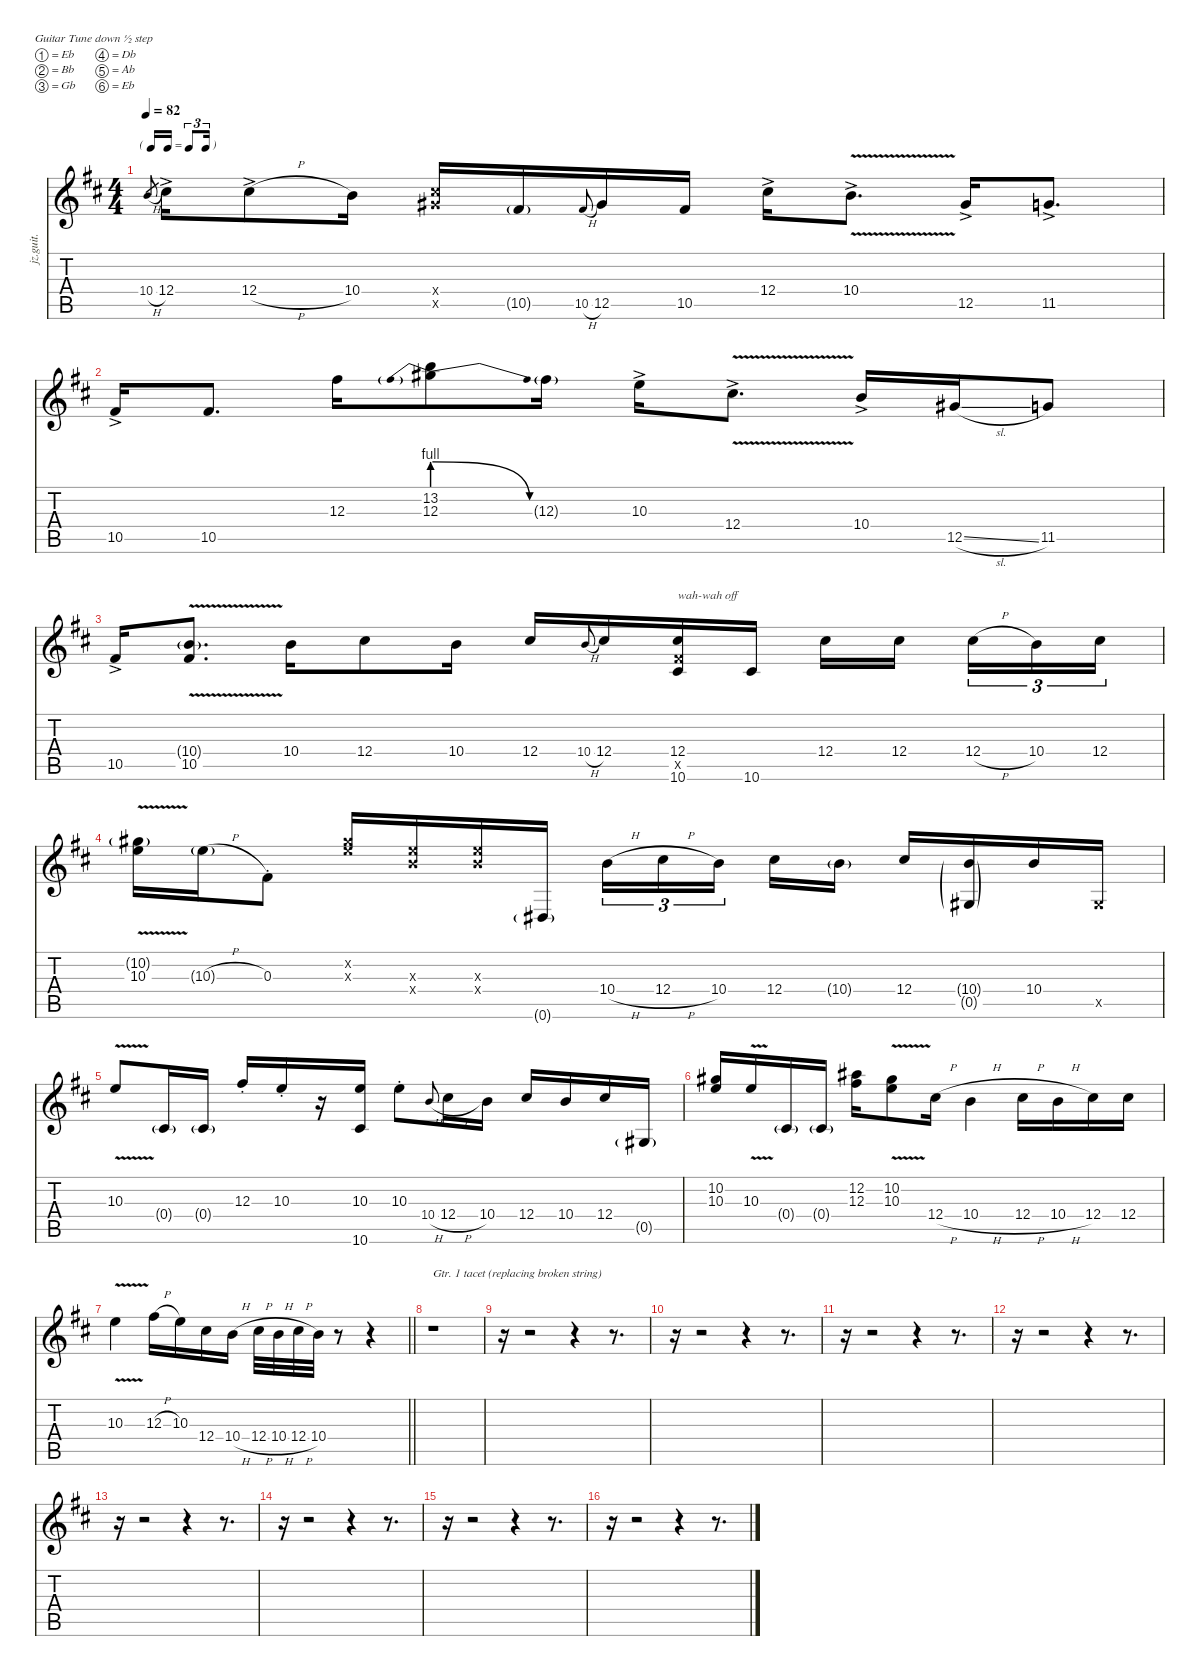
\defaultSystemsLayout 4
\hideDynamics
\bracketExtendMode nobrackets
\otherSystemsTrackNameOrientation horizontal
\track ("Jimi" "jz.guit.") {instrument electricguitarjazz}
\staff {score tabs}
\tuning (Eb4 Bb3 Gb3 Db3 Ab2 Eb2)
\ts (4 4)
\tf triplet16th
\tempo 82
\clef g2
\ks d
10.4{h acc forcenatural}.8{gr dy mf beam Up} 12.4{ac acc #}.16{dy f beam Down} 12.4{h ac acc #}.8{beam Down} 10.4{acc forcenatural}.16{beam Down} (12.4{x acc #} 12.5{x acc #}).16{beam Up} 10.5{g acc #}.16{dy mf beam Up} 10.5{h acc #}.8{gr onbeat beam Up} 12.5{acc #}.16{dy f beam Up} 10.5{acc #}.16{beam Up} 12.4{ac acc #}.16{beam Down} 10.4{v ac acc forcenatural}.8{d beam Down} 12.5{ac acc #}.16{beam Up} 11.5{ac acc forcenatural}.8{d beam Up} |
10.5{ac acc #}.16{beam Up} 10.5{acc #}.8{d beam Up} 12.3{acc #}.16{beam Down} (13.2{acc forcenatural} 12.3{be (prebendrelease 0 4 45 0)}).8{beam Down} 12.3{g acc #}.16{dy mf beam Down} 10.3{ac acc forcenatural}.16{dy f beam Down} 12.4{v ac acc #}.8{d beam Down} 10.4{ac acc forcenatural}.16{beam Up} 12.5{sl acc #}.16{beam Up} 11.5{acc forcenatural}.8{beam Up} |
10.5{ac acc #}.16{beam Up} (10.4{v g acc forcenatural} 10.5{v acc #}).8{d beam Up} 10.4{acc forcenatural}.16{beam Down} 12.4{acc #}.8{beam Down} 10.4{acc forcenatural}.16{beam Down} 12.4{acc #}.16{beam Up} 10.4{h acc forcenatural}.8{gr onbeat dy mf beam Up} 12.4{acc #}.16{dy f beam Up} (12.4{acc #} 10.5{x acc #} 10.6{acc #}).16{txt "wah-wah off" beam Up} 10.6{acc #}.16{beam Up} 12.4{acc #}.16{beam Down} 12.4{acc #}.16{beam Down} 12.4{h acc #}.16{tu (3 2) beam Down} 10.4{acc forcenatural}.16{tu (3 2) beam Down} 12.4{acc #}.16{tu (3 2) beam Down} |
(10.2{g acc #} 10.3{v acc forcenatural}).16{beam Down} 10.3{h g acc forcenatural}.16{dy mf beam Down} 0.3{st acc #}.8{beam Down} (10.2{x acc #} 10.3{x acc forcenatural}).16{dy f beam Up} (10.3{x acc forcenatural} 10.4{x acc forcenatural}).16{beam Up} (10.3{x acc forcenatural} 10.4{x acc forcenatural}).16{beam Up} 0.6{g acc #}.16{dy mf beam Up} 10.4{h acc forcenatural}.16{tu (3 2) dy f beam Down} 12.4{h acc #}.16{tu (3 2) beam Down} 10.4{acc forcenatural}.16{tu (3 2) beam Down} 12.4{acc #}.16{beam Down} 10.4{g acc forcenatural}.16{dy mf beam Down} 12.4{acc #}.16{dy f beam Up} (10.4{g acc forcenatural} 0.5{g acc #}).16{dy mf beam Up} 10.4{acc forcenatural}.16{dy f beam Up} 0.5{x acc #}.16{beam Up} |
10.3{v acc forcenatural}.8{beam Up} 0.4{g acc #}.16{dy mf beam Up} 0.4{g acc #}.16{beam Up} 12.3{st acc #}.16{dy f beam Up} 10.3{st acc forcenatural}.16{beam Up} r.16{beam Up} (10.3{acc forcenatural} 10.6{acc #}).16{beam Up} 10.3{st acc forcenatural}.8{beam Down} 10.4{h acc forcenatural}.8{gr onbeat dy mf beam Up} 12.4{h acc #}.16{dy f beam Down} 10.4{acc forcenatural}.16{beam Down} 12.4{acc #}.16{beam Up} 10.4{acc forcenatural}.16{beam Up} 12.4{acc #}.16{beam Up} 0.5{g acc #}.16{dy mf beam Up} |
(10.2{acc #} 10.3{acc forcenatural}).16{dy f beam Up} 10.3{v acc forcenatural}.16{beam Up} 0.4{g acc #}.16{dy mf beam Up} 0.4{g acc #}.16{beam Up} (12.2{acc #} 12.3{acc #}).16{dy f beam Down} (10.2{v acc #} 10.3{v acc forcenatural}).8{beam Down} 12.4{h acc #}.16{beam Down} 10.4{h acc forcenatural}.4{beam Down} 12.4{h acc #}.16{beam Down} 10.4{h acc forcenatural}.16{beam Down} 12.4{acc #}.16{beam Down} 12.4{acc #}.16{beam Down} |
\barLineRight lightlight
10.3{v acc forcenatural}.4{beam Down} 12.3{h acc #}.16{beam Down} 10.3{acc forcenatural}.16{beam Down} 12.4{acc #}.16{beam Down} 10.4{h acc forcenatural}.16{beam Down} 12.4{h acc #}.32{beam Down} 10.4{h acc forcenatural}.32{beam Down} 12.4{h acc #}.32{beam Down} 10.4{acc forcenatural}.32{beam Down} r.8{beam Down} r.4{beam Down} |
r.1{txt "Gtr. 1 tacet (replacing broken string)" beam Down} |
r.16{beam Down} r.2{beam Down} r.4{beam Down} r.8{d beam Down} |
r.16{beam Down} r.2{beam Down} r.4{beam Down} r.8{d beam Down} |
r.16{beam Down} r.2{beam Down} r.4{beam Down} r.8{d beam Down} |
r.16{beam Down} r.2{beam Down} r.4{beam Down} r.8{d beam Down} |
r.16{beam Down} r.2{beam Down} r.4{beam Down} r.8{d beam Down} |
r.16{beam Down} r.2{beam Down} r.4{beam Down} r.8{d beam Down} |
r.16{beam Down} r.2{beam Down} r.4{beam Down} r.8{d beam Down} |
r.16{beam Down} r.2{beam Down} r.4{beam Down} r.8{d beam Down}
